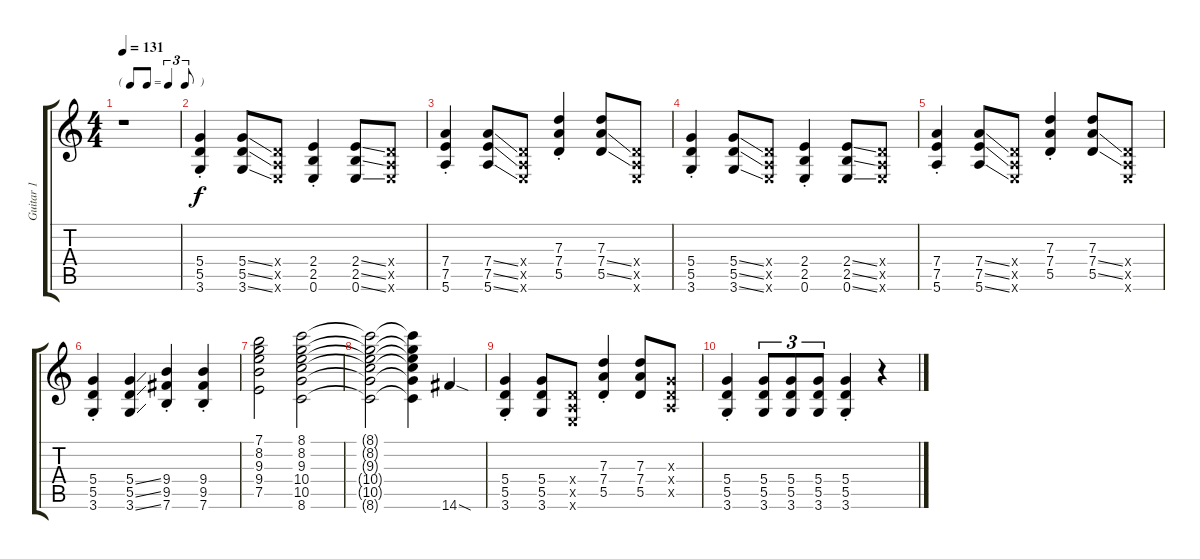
\track ("Guitar 1" "Guitar 1") {instrument distortionguitar}
\staff {score tabs}
\tuning (E4 B3 G3 D3 A2 E2) {hide}
\ts (4 4)
\tf triplet8th
\tempo 131
\clef g2
\ks c
r.1{dy f} |
(5.4{st} 5.5{st} 3.6{st}).4 (5.4{ss} 5.5{ss} 3.6{ss}).8 (0.4{x} 0.5{x} 0.6{x}).8 (2.4{st} 2.5{st} 0.6{st}).4 (2.4{ss} 2.5{ss} 0.6{ss}).8 (0.4{x} 0.5{x} 0.6{x}).8 |
(7.4{st} 7.5{st} 5.6{st}).4 (7.4{ss} 7.5{ss} 5.6{ss}).8 (0.4{x} 0.5{x} 0.6{x}).8 (7.3 7.4{st} 5.5{st}).4 (7.3 7.4{ss} 5.5{ss}).8 (0.4{x} 0.5{x} 0.6{x}).8 |
(5.4{st} 5.5{st} 3.6{st}).4 (5.4{ss} 5.5{ss} 3.6{ss}).8 (0.4{x} 0.5{x} 0.6{x}).8 (2.4{st} 2.5{st} 0.6{st}).4 (2.4{ss} 2.5{ss} 0.6{ss}).8 (0.4{x} 0.5{x} 0.6{x}).8 |
(7.4{st} 7.5{st} 5.6{st}).4 (7.4{ss} 7.5{ss} 5.6{ss}).8 (0.4{x} 0.5{x} 0.6{x}).8 (7.3 7.4{st} 5.5{st}).4 (7.3 7.4{ss} 5.5{ss}).8 (0.4{x} 0.5{x} 0.6{x}).8 |
(5.4{st} 5.5{st} 3.6{st}).4 (5.4{ss} 5.5{ss} 3.6{ss}).4 (9.4{st} 9.5{st} 7.6{st}).4 (9.4{st} 9.5{st} 7.6{st}).4 |
(7.1 8.2 9.3 9.4 7.5).2 (8.1 8.2 9.3 10.4 10.5 8.6).2 |
(8.1{t} 8.2{t} 9.3{t} 10.4{t} 10.5{t} 8.6{t}).2 (8.1{t} 8.2{t} 9.3{t} 10.4{t} 10.5{t} 8.6{t}).4 14.6{sod}.4 |
(5.4{st} 5.5{st} 3.6{st}).4 (5.4 5.5 3.6).8 (0.4{x} 0.5{x} 0.6{x}).8 (7.3{st} 7.4{st} 5.5{st}).4 (7.3 7.4 5.5).8 (0.3{x} 0.4{x} 0.5{x}).8 |
(5.4{st} 5.5{st} 3.6{st}).4 (5.4 5.5 3.6).8{tu (3 2)} (5.4 5.5 3.6).8{tu (3 2)} (5.4 5.5 3.6).8{tu (3 2)} (5.4{st} 5.5{st} 3.6{st}).4 r.4
